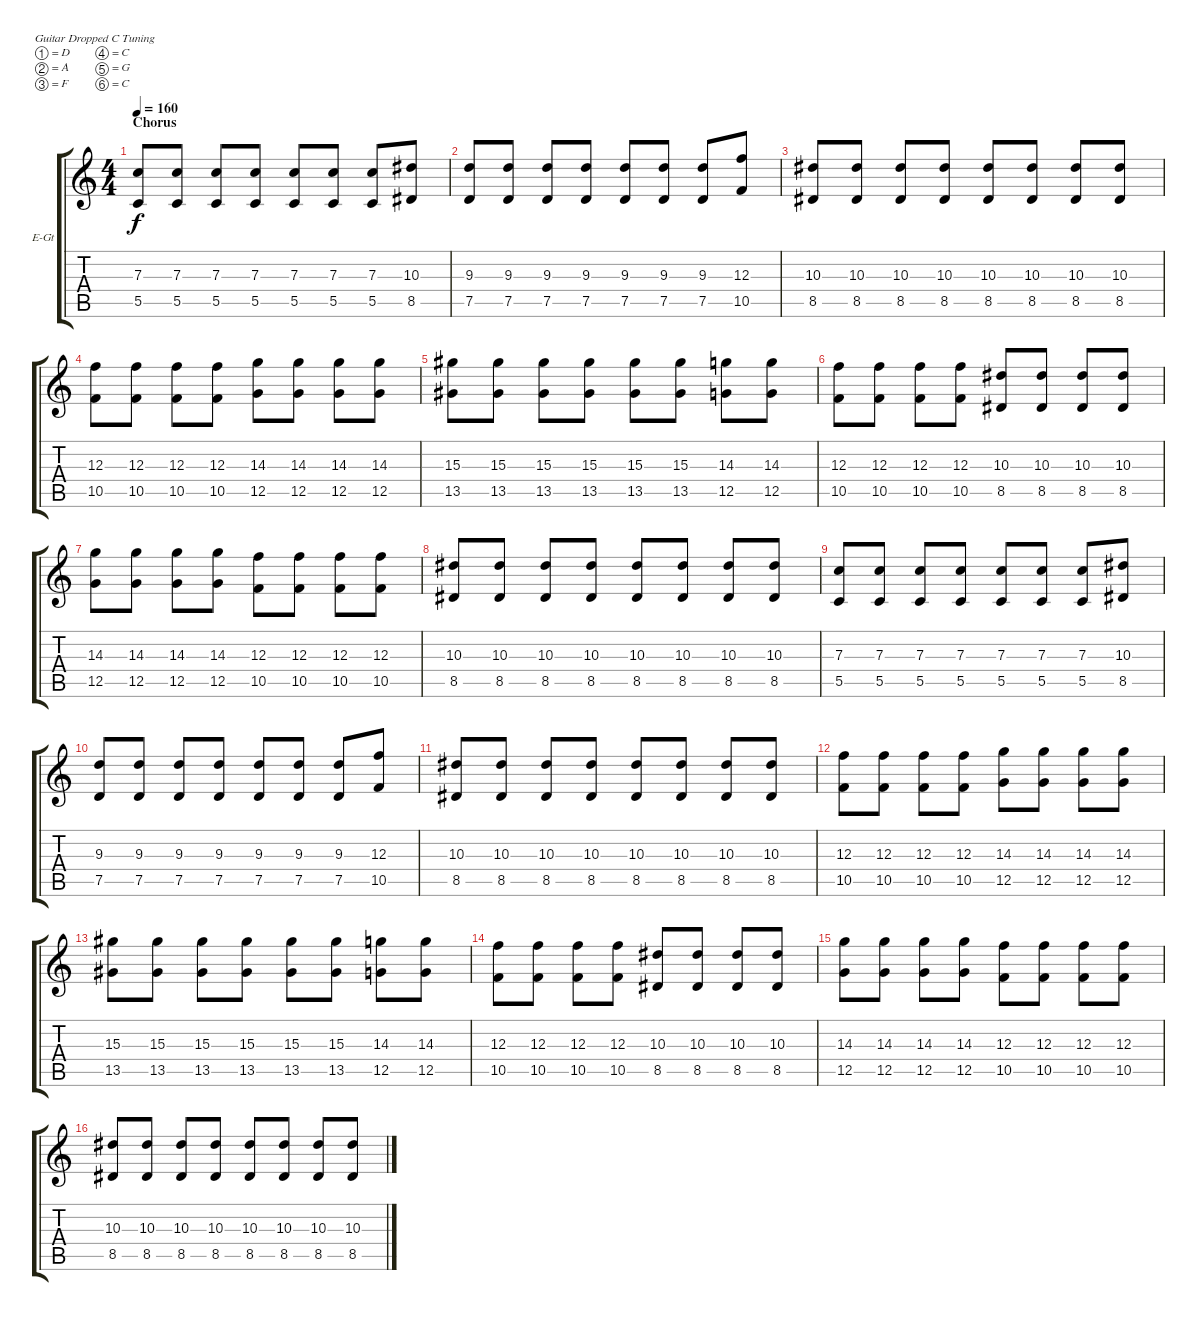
\defaultSystemsLayout 4
\bracketExtendMode groupsimilarinstruments
\firstSystemTrackNameOrientation horizontal
\otherSystemsTrackNameOrientation horizontal
\track ("Guitar 1" "E-Gt") {instrument distortionguitar}
\staff {score tabs}
\tuning (D4 A3 F3 C3 G2 C2)
\ts (4 4)
\section ("" "Chorus")
\tempo 160
\clef g2
\ks c
(5.5 7.3).8{dy f} (5.5 7.3).8 (5.5 7.3).8 (5.5 7.3).8 (5.5 7.3).8 (5.5 7.3).8 (5.5 7.3).8 (8.5 10.3).8 |
(7.5 9.3).8 (7.5 9.3).8 (7.5 9.3).8 (7.5 9.3).8 (7.5 9.3).8 (7.5 9.3).8 (7.5 9.3).8 (10.5 12.3).8 |
(8.5 10.3).8 (8.5 10.3).8 (8.5 10.3).8 (8.5 10.3).8 (8.5 10.3).8 (8.5 10.3).8 (8.5 10.3).8 (8.5 10.3).8 |
(10.5 12.3).8 (10.5 12.3).8 (10.5 12.3).8 (10.5 12.3).8 (12.5 14.3).8 (12.5 14.3).8 (12.5 14.3).8 (12.5 14.3).8 |
(13.5 15.3).8 (13.5 15.3).8 (13.5 15.3).8 (13.5 15.3).8 (13.5 15.3).8 (13.5 15.3).8 (12.5 14.3).8 (12.5 14.3).8 |
(10.5 12.3).8 (10.5 12.3).8 (10.5 12.3).8 (10.5 12.3).8 (8.5 10.3).8 (8.5 10.3).8 (8.5 10.3).8 (8.5 10.3).8 |
(12.5 14.3).8 (12.5 14.3).8 (12.5 14.3).8 (12.5 14.3).8 (10.5 12.3).8 (10.5 12.3).8 (10.5 12.3).8 (10.5 12.3).8 |
(8.5 10.3).8 (8.5 10.3).8 (8.5 10.3).8 (8.5 10.3).8 (8.5 10.3).8 (8.5 10.3).8 (8.5 10.3).8 (8.5 10.3).8 |
(5.5 7.3).8 (5.5 7.3).8 (5.5 7.3).8 (5.5 7.3).8 (5.5 7.3).8 (5.5 7.3).8 (5.5 7.3).8 (8.5 10.3).8 |
(7.5 9.3).8 (7.5 9.3).8 (7.5 9.3).8 (7.5 9.3).8 (7.5 9.3).8 (7.5 9.3).8 (7.5 9.3).8 (10.5 12.3).8 |
(8.5 10.3).8 (8.5 10.3).8 (8.5 10.3).8 (8.5 10.3).8 (8.5 10.3).8 (8.5 10.3).8 (8.5 10.3).8 (8.5 10.3).8 |
(10.5 12.3).8 (10.5 12.3).8 (10.5 12.3).8 (10.5 12.3).8 (12.5 14.3).8 (12.5 14.3).8 (12.5 14.3).8 (12.5 14.3).8 |
(13.5 15.3).8 (13.5 15.3).8 (13.5 15.3).8 (13.5 15.3).8 (13.5 15.3).8 (13.5 15.3).8 (12.5 14.3).8 (12.5 14.3).8 |
(10.5 12.3).8 (10.5 12.3).8 (10.5 12.3).8 (10.5 12.3).8 (8.5 10.3).8 (8.5 10.3).8 (8.5 10.3).8 (8.5 10.3).8 |
(12.5 14.3).8 (12.5 14.3).8 (12.5 14.3).8 (12.5 14.3).8 (10.5 12.3).8 (10.5 12.3).8 (10.5 12.3).8 (10.5 12.3).8 |
(8.5 10.3).8 (8.5 10.3).8 (8.5 10.3).8 (8.5 10.3).8 (8.5 10.3).8 (8.5 10.3).8 (8.5 10.3).8 (8.5 10.3).8
